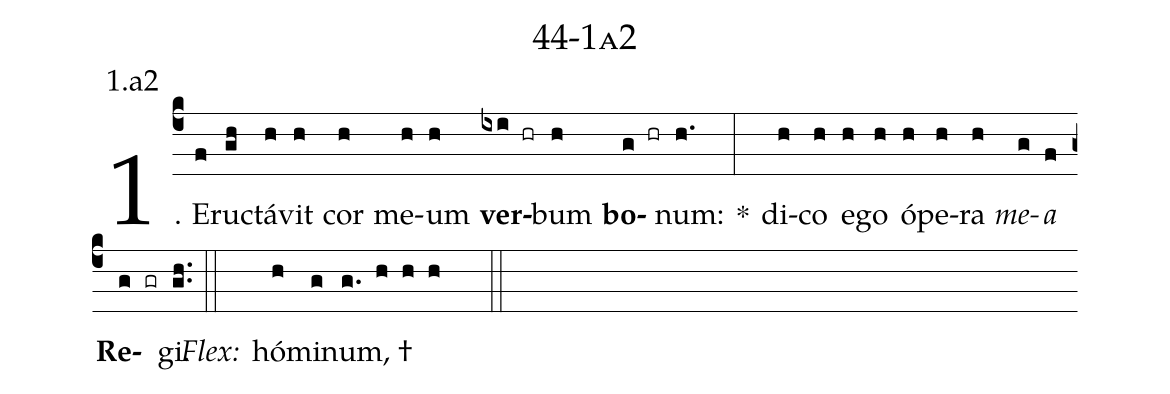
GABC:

name: 44-1a2;
annotation: 1.a2;
%%
(c4)1. E(f)ruc(gh)tá(h)vit(h) cor(h) me(h)um(h) <b>ver</b>(ixi hr)bum(h) <b>bo</b>(g hr)num:(h.) *(:) di(h)co(h) e(h)go(h) ó(h)pe(h)ra(h) <i>me</i>(g)<i>a</i>(f) <b>Re</b>(g gr)gi.(gh..) (::)
<i>Flex:</i>()  hó(h)mi(g)num, †(g. h h h  ::)
